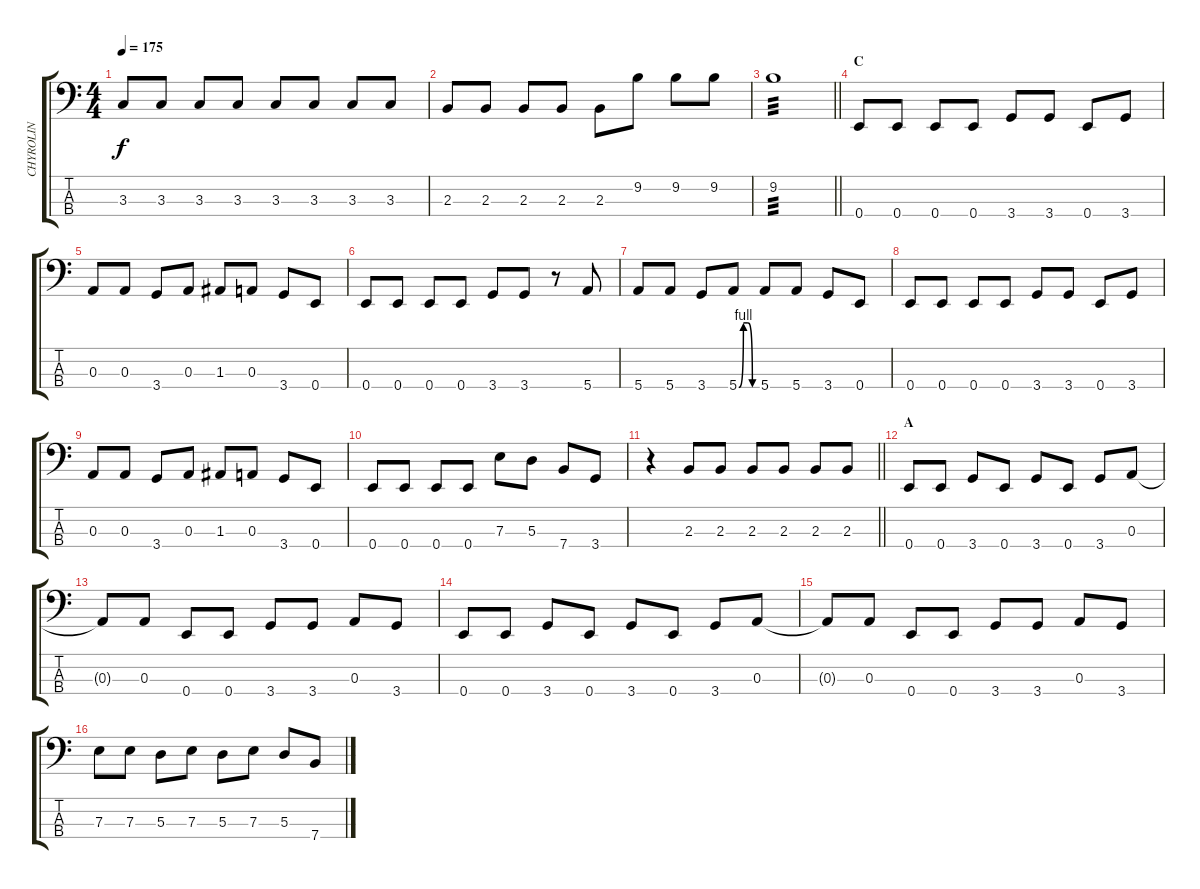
\track ("CHYROLIN" "CHYROLIN") {instrument electricbasspick}
\staff {score tabs}
\tuning (G2 D2 A1 E1) {hide}
\ts (4 4)
\tempo 175
\clef f4
\ks c
3.3.8{dy f} 3.3.8 3.3.8 3.3.8 3.3.8 3.3.8 3.3.8 3.3.8 |
2.3.8 2.3.8 2.3.8 2.3.8 2.3.8 9.2.8 9.2.8 9.2.8 |
\barLineRight lightlight
9.2.1{tp 3} |
\section ("" "C")
0.4.8 0.4.8 0.4.8 0.4.8 3.4.8 3.4.8 0.4.8 3.4.8 |
0.3.8 0.3.8 3.4.8 0.3.8 1.3.8 0.3.8 3.4.8 0.4.8 |
0.4.8 0.4.8 0.4.8 0.4.8 3.4.8 3.4.8 r.8 5.4.8 |
5.4.8 5.4.8 3.4.8 5.4{be (custom 0 0 15 4 30 4 45 0 60 0)}.8 5.4.8 5.4.8 3.4.8 0.4.8 |
0.4.8 0.4.8 0.4.8 0.4.8 3.4.8 3.4.8 0.4.8 3.4.8 |
0.3.8 0.3.8 3.4.8 0.3.8 1.3.8 0.3.8 3.4.8 0.4.8 |
0.4.8 0.4.8 0.4.8 0.4.8 7.3.8 5.3.8 7.4.8 3.4.8 |
\barLineRight lightlight
r.4 2.3.8 2.3.8 2.3.8 2.3.8 2.3.8 2.3.8 |
\section ("" "A ")
0.4.8 0.4.8 3.4.8 0.4.8 3.4.8 0.4.8 3.4.8 0.3.8 |
0.3{t}.8 0.3.8 0.4.8 0.4.8 3.4.8 3.4.8 0.3.8 3.4.8 |
0.4.8 0.4.8 3.4.8 0.4.8 3.4.8 0.4.8 3.4.8 0.3.8 |
0.3{t}.8 0.3.8 0.4.8 0.4.8 3.4.8 3.4.8 0.3.8 3.4.8 |
7.3.8 7.3.8 5.3.8 7.3.8 5.3.8 7.3.8 5.3.8 7.4.8
